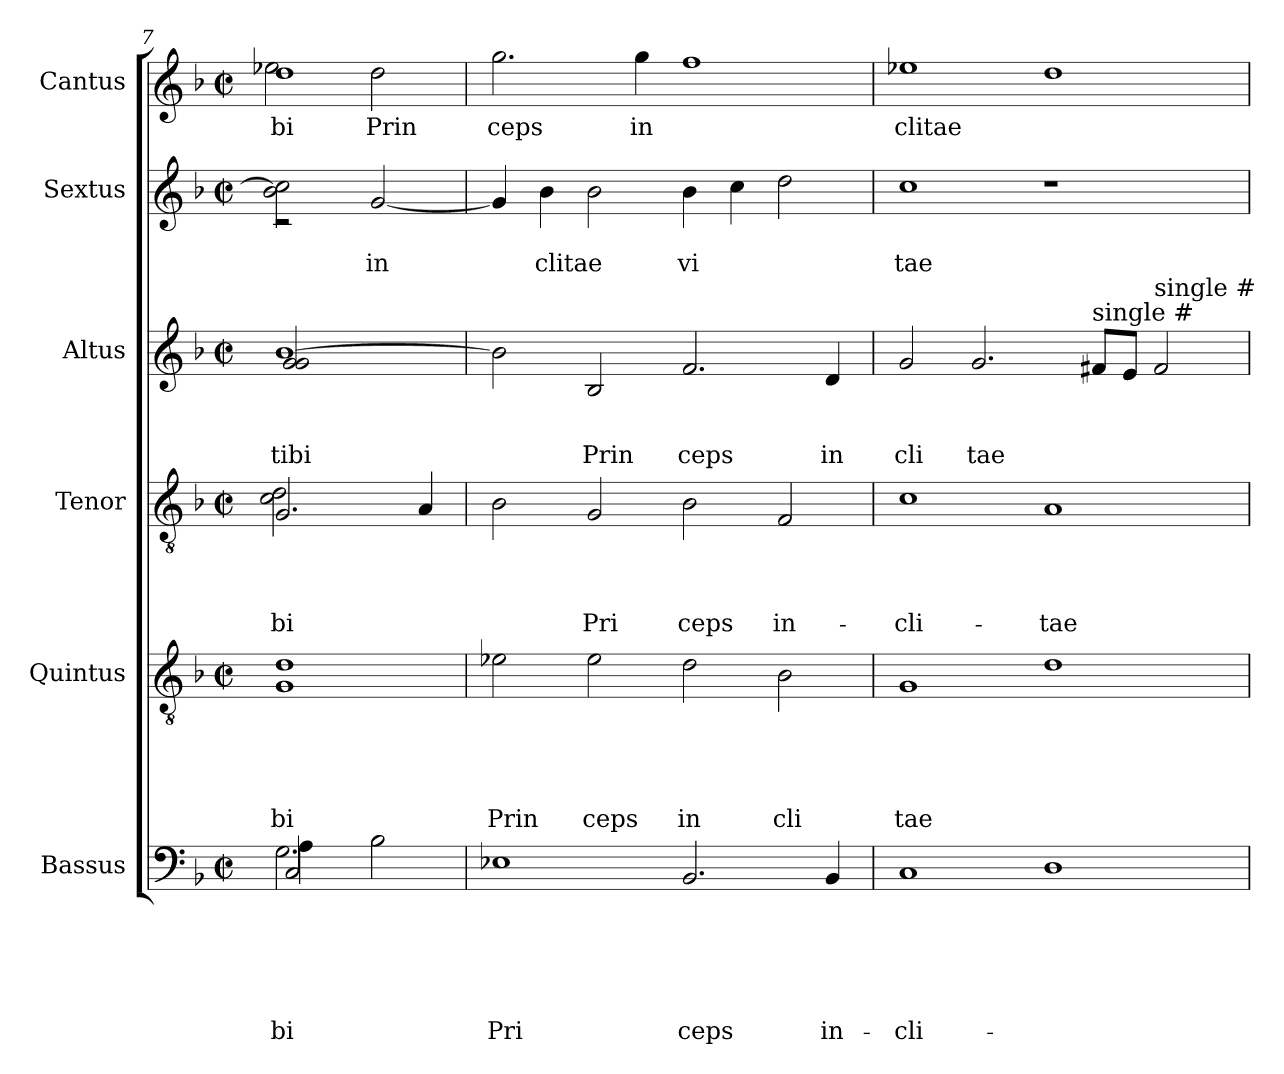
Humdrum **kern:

**kern	**text	**text	**text	**text	**text	**text	**kern	**text	**text	**text	**text	**text	**kern	**text	**text	**text	**text	**kern	**text	**text	**text	**kern	**text	**text	**kern	**text
*part6	*part6	*part6	*part6	*part6	*part6	*part6	*part5	*part5	*part5	*part5	*part5	*part5	*part4	*part4	*part4	*part4	*part4	*part3	*part3	*part3	*part3	*part2	*part2	*part2	*part1	*part1
*staff6	*staff6	*staff6	*staff6	*staff6	*staff6	*staff6	*staff5	*staff5	*staff5	*staff5	*staff5	*staff5	*staff4	*staff4	*staff4	*staff4	*staff4	*staff3	*staff3	*staff3	*staff3	*staff2	*staff2	*staff2	*staff1	*staff1
*I"Bassus	*	*	*	*	*	*	*I"Quintus	*	*	*	*	*	*I"Tenor	*	*	*	*	*I"Altus	*	*	*	*I"Sextus	*	*	*I"Cantus	*
*clefF4	*	*	*	*	*	*	*clefGv2	*	*	*	*	*	*clefGv2	*	*	*	*	*clefG2	*	*	*	*clefG2	*	*	*clefG2	*
*k[b-]	*	*	*	*	*	*	*k[b-]	*	*	*	*	*	*k[b-]	*	*	*	*	*k[b-]	*	*	*	*k[b-]	*	*	*k[b-]	*
*F:	*	*	*	*	*	*	*F:	*	*	*	*	*	*F:	*	*	*	*	*F:	*	*	*	*F:	*	*	*F:	*
*M2/2	*	*	*	*	*	*	*M2/2	*	*	*	*	*	*M2/2	*	*	*	*	*M2/2	*	*	*	*M2/2	*	*	*M2/2	*
*met(c|)	*	*	*	*	*	*	*met(c|)	*	*	*	*	*	*met(c|)	*	*	*	*	*met(c|)	*	*	*	*met(c|)	*	*	*met(c|)	*
=7	=7	=7	=7	=7	=7	=7	=7	=7	=7	=7	=7	=7	=7	=7	=7	=7	=7	=7	=7	=7	=7	=7	=7	=7	=7	=7
*^	*	*	*	*	*	*	*	*	*	*	*	*	*	*	*	*	*	*	*	*	*	*	*	*	*	*
*	*^	*	*	*	*	*	*	*	*	*	*	*	*	*	*	*	*	*	*	*	*	*	*	*	*	*	*
!	!	!	!	!	!	!	!	!LO:LY:b	!	!	!	!	!	!LO:LY:b	!	!	!	!	!LO:LY:b	!	!	!	!LO:LY:b	!	!	!	!	!LO:LY:b
*	*	*	*	*	*	*	*	*	*	*	*	*	*	*	*^	*	*	*	*	*^	*	*	*	*^	*	*	*^	*
2.G\	2C/	4A\	.	.	.	.	.	-bi	1G 1d	.	.	.	.	bi	2.G/	2c\ 2d\	.	.	.	-bi	[>1b-	2g/ 2g/	.	.	tibi	2b-\ 2cc\]	2rc	.	.	1dd	2ee-X\	bi
.	.	4ryy	.	.	.	.	.	.	.	.	.	.	.	.	.	.	.	.	.	.	.	.	.	.	.	.	.	.	.	.	.	.
!	!	!	!	!	!	!	!	!	!	!	!	!	!	!	!	!	!	!	!	!	!	!	!	!	!	!	!	!	!LO:LY:b	!	!	!LO:LY:b
.	2ryy	2B-\	.	.	.	.	.	.	.	.	.	.	.	.	.	2ryy	.	.	.	.	.	2ryy	.	.	.	[<2g/	2ryy	.	in	.	2dd\	Prin
4ryy	.	.	.	.	.	.	.	.	.	.	.	.	.	.	4A/	.	.	.	.	.	.	.	.	.	.	.	.	.	.	.	.	.
*	*	*	*	*	*	*	*	*	*	*	*	*	*	*	*v	*v	*	*	*	*	*	*	*	*	*	*v	*v	*	*	*v	*v	*
*v	*v	*v	*	*	*	*	*	*	*	*	*	*	*	*	*	*	*	*	*	*v	*v	*	*	*	*	*	*	*	*
=8	=8	=8	=8	=8	=8	=8	=8	=8	=8	=8	=8	=8	=8	=8	=8	=8	=8	=8	=8	=8	=8	=8	=8	=8	=8	=8
!	!	!	!	!	!	!LO:LY:b	!	!	!	!	!	!LO:LY:b	!	!	!	!	!	!	!	!	!	!	!	!	!	!LO:LY:b
1E-X	.	.	.	.	.	Pri	2e-X\	.	.	.	.	Prin	2B-\	.	.	.	.	2b-\]	.	.	.	4g/]	.	.	2.gg\	ceps
!	!	!	!	!	!	!	!	!	!	!	!	!	!	!	!	!	!	!	!	!	!	!	!	!LO:LY:b	!	!
.	.	.	.	.	.	.	.	.	.	.	.	.	.	.	.	.	.	.	.	.	.	4b-\	.	clitae	.	.
!	!	!	!	!	!	!	!	!	!	!	!	!LO:LY:b	!	!	!	!	!LO:LY:b	!	!	!	!LO:LY:b	!	!	!	!	!
.	.	.	.	.	.	.	2e-\	.	.	.	.	ceps	2G/	.	.	.	Pri	2B-/	.	.	Prin	2b-\	.	.	.	.
!	!	!	!	!	!	!	!	!	!	!	!	!	!	!	!	!	!	!	!	!	!	!	!	!	!	!LO:LY:b
.	.	.	.	.	.	.	.	.	.	.	.	.	.	.	.	.	.	.	.	.	.	.	.	.	4gg\	in
!	!	!	!	!	!	!LO:LY:b	!	!	!	!	!	!LO:LY:b	!	!	!	!	!LO:LY:b	!	!	!	!LO:LY:b	!	!	!LO:LY:b	!	!
2.BB-/	.	.	.	.	.	ceps	2d\	.	.	.	.	in	2B-\	.	.	.	ceps	2.f/	.	.	ceps	4b-\	.	vi	1ff	.
.	.	.	.	.	.	.	.	.	.	.	.	.	.	.	.	.	.	.	.	.	.	4cc\	.	.	.	.
!	!	!	!	!	!	!	!	!	!	!	!	!LO:LY:b	!	!	!	!	!LO:LY:b	!	!	!	!	!	!	!	!	!
.	.	.	.	.	.	.	2B-\	.	.	.	.	cli	2F/	.	.	.	in-	.	.	.	.	2dd\	.	.	.	.
!	!	!	!	!	!	!LO:LY:b	!	!	!	!	!	!	!	!	!	!	!	!	!	!	!LO:LY:b	!	!	!	!	!
4BB-/	.	.	.	.	.	in-	.	.	.	.	.	.	.	.	.	.	.	4d/	.	.	in	.	.	.	.	.
=9	=9	=9	=9	=9	=9	=9	=9	=9	=9	=9	=9	=9	=9	=9	=9	=9	=9	=9	=9	=9	=9	=9	=9	=9	=9	=9
!	!	!	!	!	!	!LO:LY:b	!	!	!	!	!	!LO:LY:b	!	!	!	!	!LO:LY:b	!	!	!	!LO:LY:b	!	!	!LO:LY:b	!	!LO:LY:b
1C	.	.	.	.	.	-cli-	1G	.	.	.	.	tae	1c	.	.	.	-cli-	2g/	.	.	cli	1cc	.	tae	1ee-X	clitae
!	!	!	!	!	!	!	!	!	!	!	!	!	!	!	!	!	!	!	!	!	!LO:LY:b	!	!	!	!	!
.	.	.	.	.	.	.	.	.	.	.	.	.	.	.	.	.	.	2.g/	.	.	tae	.	.	.	.	.
!	!	!	!	!	!	!	!	!	!	!	!	!	!	!	!	!	!LO:LY:b	!	!	!	!	!	!	!	!	!
1D	.	.	.	.	.	.	1d	.	.	.	.	.	1A	.	.	.	-tae	.	.	.	.	1r	.	.	1dd	.
!	!	!	!	!	!	!	!	!	!	!	!	!	!	!	!	!	!	!LO:TX:a:t=single #	!	!	!	!	!	!	!	!
.	.	.	.	.	.	.	.	.	.	.	.	.	.	.	.	.	.	8f#/L	.	.	.	.	.	.	.	.
.	.	.	.	.	.	.	.	.	.	.	.	.	.	.	.	.	.	8e/J	.	.	.	.	.	.	.	.
!	!	!	!	!	!	!	!	!	!	!	!	!	!	!	!	!	!	!LO:TX:a:t=single #	!	!	!	!	!	!	!	!
.	.	.	.	.	.	.	.	.	.	.	.	.	.	.	.	.	.	2f#/	.	.	.	.	.	.	.	.
=	=	=	=	=	=	=	=	=	=	=	=	=	=	=	=	=	=	=	=	=	=	=	=	=	=	=
*-	*-	*-	*-	*-	*-	*-	*-	*-	*-	*-	*-	*-	*-	*-	*-	*-	*-	*-	*-	*-	*-	*-	*-	*-	*-	*-
